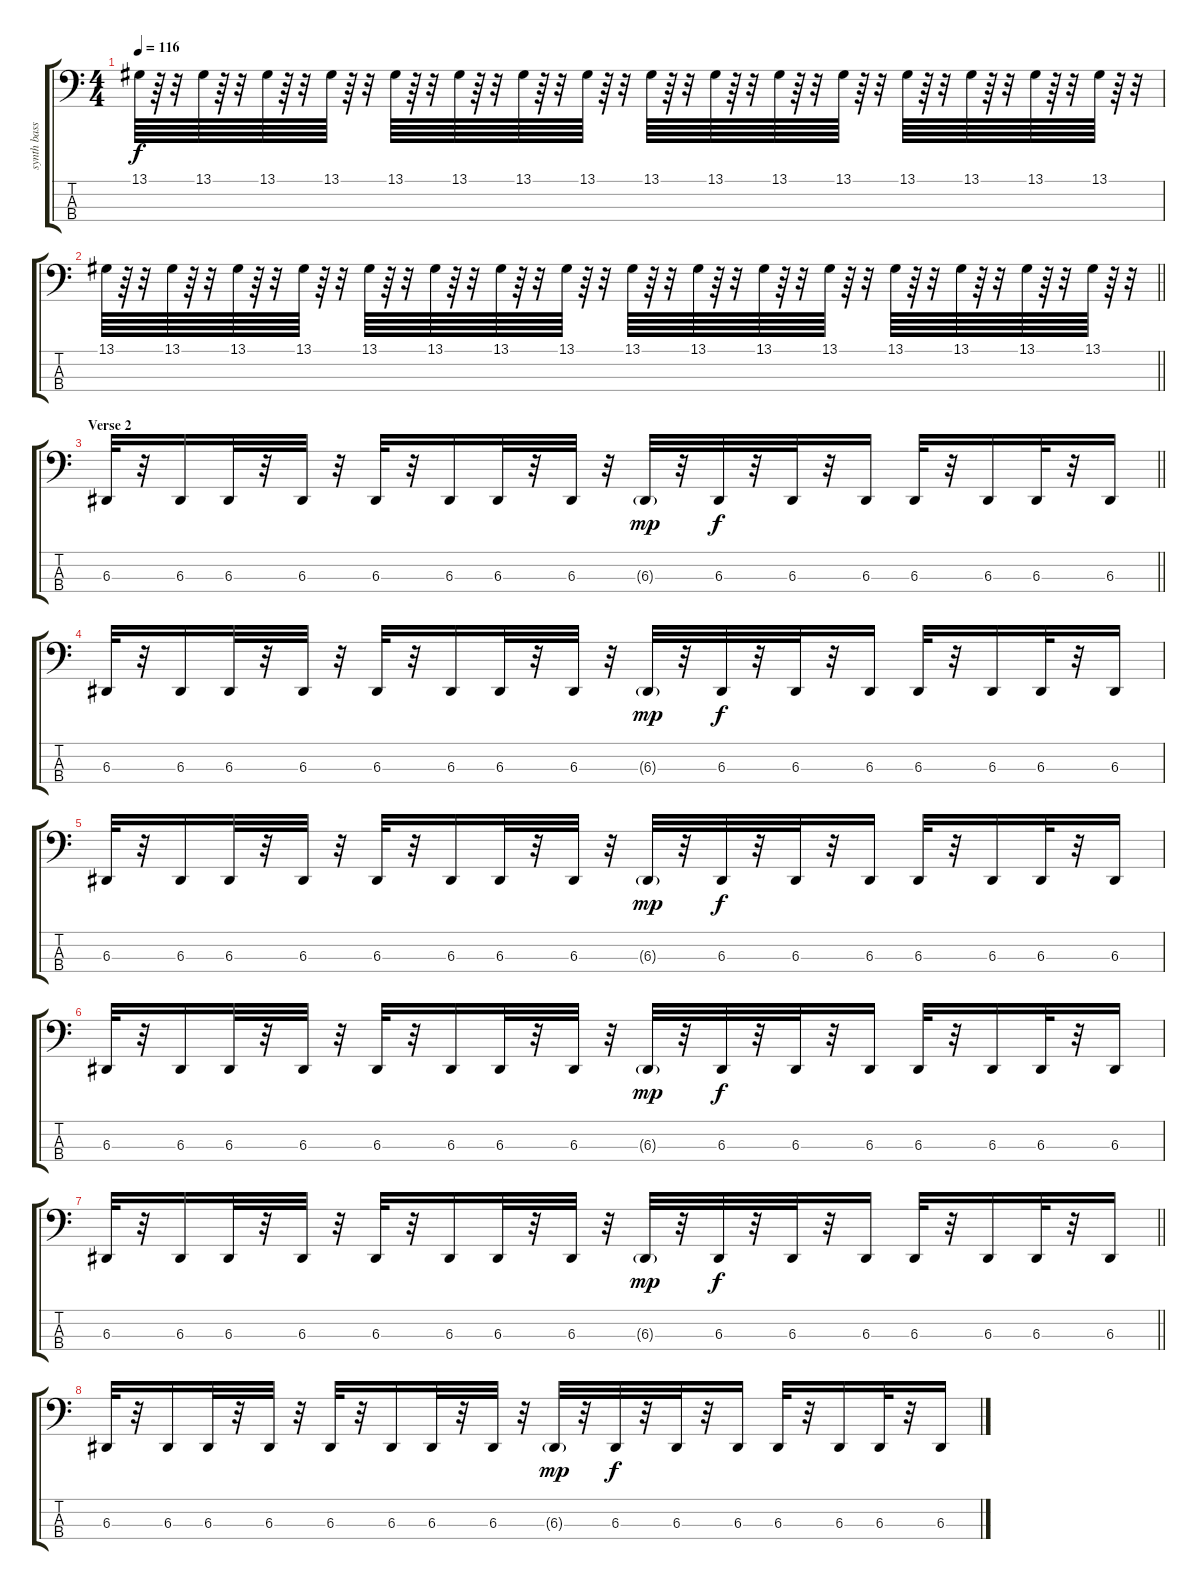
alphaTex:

\track ("synth bass" "synth bass") {instrument lead8bassandlead}
\staff {score tabs}
\tuning (G2 D2 A1 E1) {hide}
\ts (4 4)
\tempo 116
\clef f4
\ks c
13.1.64{dy f} r.64 r.32 13.1.64 r.64 r.32 13.1.64 r.64 r.32 13.1.64 r.64 r.32 13.1.64 r.64 r.32 13.1.64 r.64 r.32 13.1.64 r.64 r.32 13.1.64 r.64 r.32 13.1.64 r.64 r.32 13.1.64 r.64 r.32 13.1.64 r.64 r.32 13.1.64 r.64 r.32 13.1.64 r.64 r.32 13.1.64 r.64 r.32 13.1.64 r.64 r.32 13.1.64 r.64 r.32 |
\barLineRight lightlight
13.1.64 r.64 r.32 13.1.64 r.64 r.32 13.1.64 r.64 r.32 13.1.64 r.64 r.32 13.1.64 r.64 r.32 13.1.64 r.64 r.32 13.1.64 r.64 r.32 13.1.64 r.64 r.32 13.1.64 r.64 r.32 13.1.64 r.64 r.32 13.1.64 r.64 r.32 13.1.64 r.64 r.32 13.1.64 r.64 r.32 13.1.64 r.64 r.32 13.1.64 r.64 r.32 13.1.64 r.64 r.32 |
\section ("" "Verse 2")
\barLineRight lightlight
6.3.32 r.32 6.3.16 6.3.32 r.32 6.3.32 r.32 6.3.32 r.32 6.3.16 6.3.32 r.32 6.3.32 r.32 6.3{g}.32{dy mp} r.32 6.3.32{dy f} r.32 6.3.32 r.32 6.3.16 6.3.32 r.32 6.3.16 6.3.32 r.32 6.3.16 |
\section ("" "")
6.3.32 r.32 6.3.16 6.3.32 r.32 6.3.32 r.32 6.3.32 r.32 6.3.16 6.3.32 r.32 6.3.32 r.32 6.3{g}.32{dy mp} r.32 6.3.32{dy f} r.32 6.3.32 r.32 6.3.16 6.3.32 r.32 6.3.16 6.3.32 r.32 6.3.16 |
6.3.32 r.32 6.3.16 6.3.32 r.32 6.3.32 r.32 6.3.32 r.32 6.3.16 6.3.32 r.32 6.3.32 r.32 6.3{g}.32{dy mp} r.32 6.3.32{dy f} r.32 6.3.32 r.32 6.3.16 6.3.32 r.32 6.3.16 6.3.32 r.32 6.3.16 |
6.3.32 r.32 6.3.16 6.3.32 r.32 6.3.32 r.32 6.3.32 r.32 6.3.16 6.3.32 r.32 6.3.32 r.32 6.3{g}.32{dy mp} r.32 6.3.32{dy f} r.32 6.3.32 r.32 6.3.16 6.3.32 r.32 6.3.16 6.3.32 r.32 6.3.16 |
\barLineRight lightlight
6.3.32 r.32 6.3.16 6.3.32 r.32 6.3.32 r.32 6.3.32 r.32 6.3.16 6.3.32 r.32 6.3.32 r.32 6.3{g}.32{dy mp} r.32 6.3.32{dy f} r.32 6.3.32 r.32 6.3.16 6.3.32 r.32 6.3.16 6.3.32 r.32 6.3.16 |
6.3.32 r.32 6.3.16 6.3.32 r.32 6.3.32 r.32 6.3.32 r.32 6.3.16 6.3.32 r.32 6.3.32 r.32 6.3{g}.32{dy mp} r.32 6.3.32{dy f} r.32 6.3.32 r.32 6.3.16 6.3.32 r.32 6.3.16 6.3.32 r.32 6.3.16
